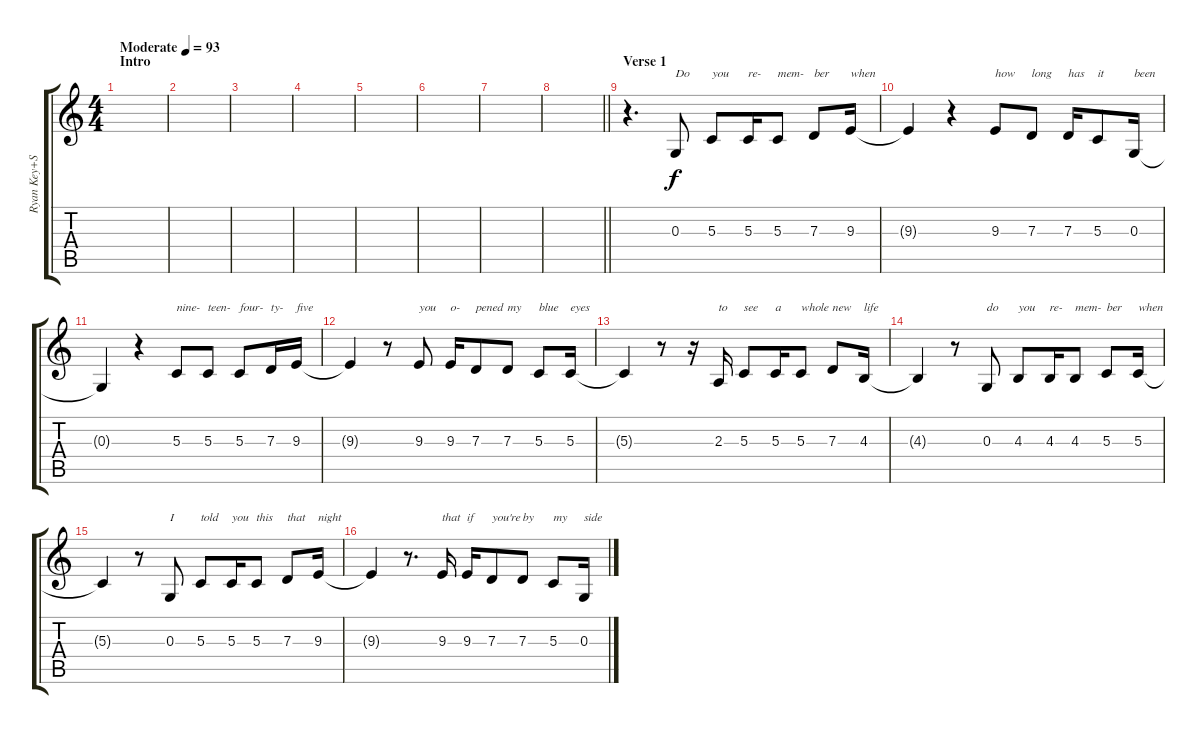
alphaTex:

\track ("Ryan Key+Sean Mackin Vocals" "Ryan Key+S") {instrument altosax}
\staff {score tabs}
\tuning (E4 B3 G3 D3 A2 E2) {hide}
\ts (4 4)
\section ("" "Intro")
\tempo (93 "Moderate")
\clef g2
\ks c
|
|
|
|
|
|
|
\barLineRight lightlight
|
\section ("" "Verse 1")
r.4{d} 0.3.8{txt "Do"} 5.3.8{txt "you"} 5.3.16{txt "re-"} 5.3.8{txt "mem-"} 7.3.8{txt "ber"} 9.3.16{txt "when"} |
9.3{t}.4 r.4 9.3.8{txt "how"} 7.3.8{txt "long"} 7.3.16{txt "has"} 5.3.8{txt "it"} 0.3.16{txt "been"} |
0.3{t}.4 r.4 5.3.8{txt "nine-"} 5.3.8{txt "teen-"} 5.3.8{txt "four-"} 7.3.16{txt "ty-"} 9.3.16{txt "five"} |
9.3{t}.4 r.8 9.3.8{txt "you"} 9.3.16{txt "o-"} 7.3.8{txt "pened"} 7.3.8{txt "my"} 5.3.8{txt "blue"} 5.3.16{txt "eyes"} |
5.3{t}.4 r.8 r.16 2.3.16{txt "to"} 5.3.8{txt "see"} 5.3.16{txt "a"} 5.3.8{txt "whole"} 7.3.8{txt "new"} 4.3.16{txt "life"} |
4.3{t}.4 r.8 0.3.8{txt "do"} 4.3.8{txt "you"} 4.3.16{txt "re-"} 4.3.8{txt "mem-"} 5.3.8{txt "ber"} 5.3.16{txt "when"} |
5.3{t}.4 r.8 0.3.8{txt "I"} 5.3.8{txt "told"} 5.3.16{txt "you"} 5.3.8{txt "this"} 7.3.8{txt "that"} 9.3.16{txt "night"} |
9.3{t}.4 r.8{d} 9.3.16{txt "that"} 9.3.16{txt "if"} 7.3.8{txt "you're"} 7.3.8{txt "by"} 5.3.8{txt "my"} 0.3.16{txt "side"}
